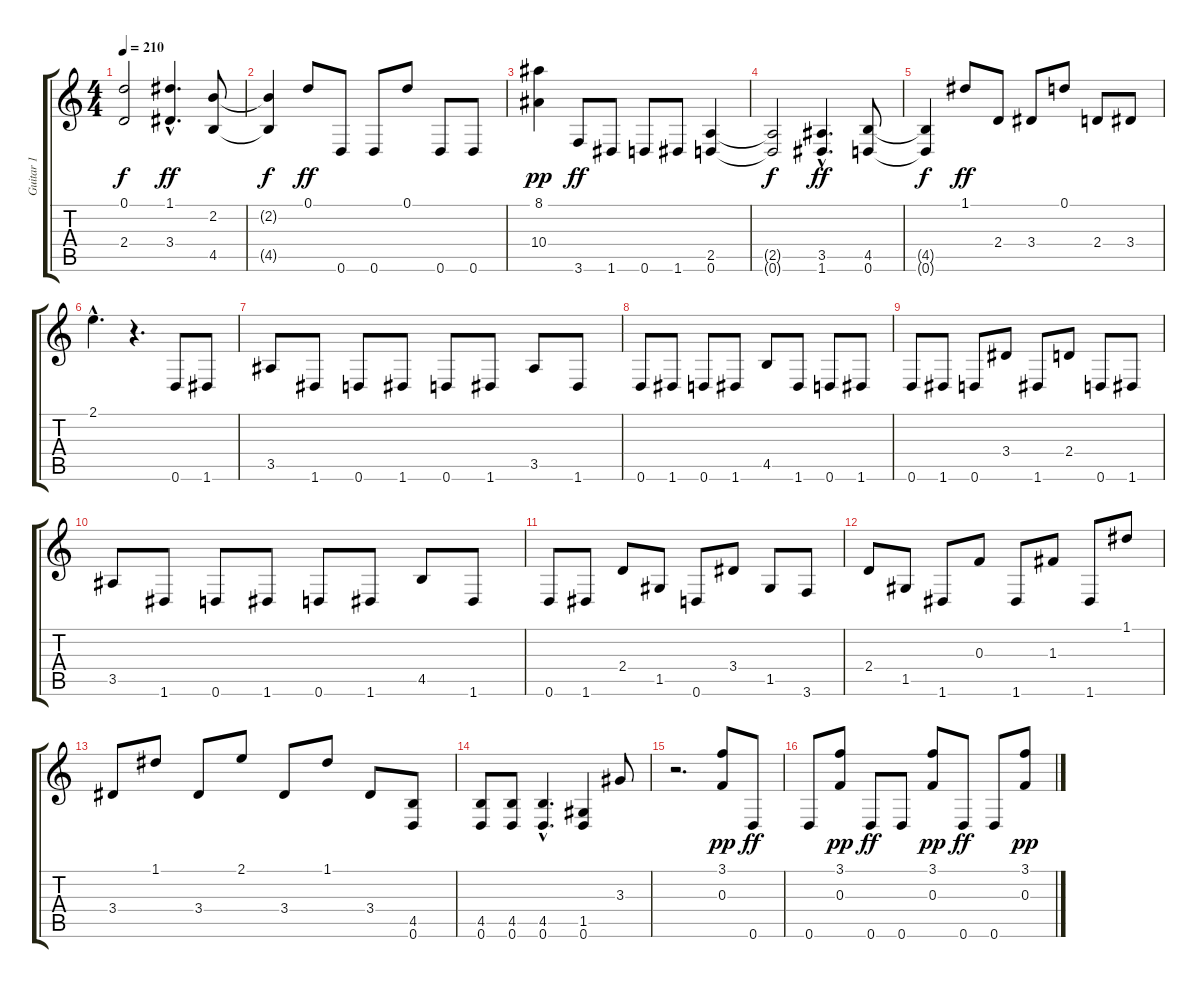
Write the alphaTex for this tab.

\track ("Guitar 1" "Guitar 1") {instrument distortionguitar}
\staff {score tabs}
\tuning (D4 A3 F3 C3 G2 D2) {hide}
\ts (4 4)
\tempo 210
\clef g2
\ks c
(0.1{t} 2.4{t}).2{dy f} (1.1{hac} 3.4{hac}).4{d dy ff} (2.2 4.5).8 |
(2.2{t} 4.5{t}).4{dy f} 0.1.8{dy ff} 0.6.8 0.6.8 0.1.8 0.6.8 0.6.8 |
(8.1 10.4).4{dy pp} 3.6.8{dy ff} 1.6.8 0.6.8 1.6.8 (2.5 0.6).4 |
(2.5{t} 0.6{t}).2{dy f} (3.5{hac} 1.6{hac}).4{d dy ff} (4.5 0.6).8 |
(4.5{t} 0.6{t}).4{dy f} 1.1.8{dy ff} 2.4.8 3.4.8 0.1.8 2.4.8 3.4.8 |
2.1{hac}.4{d} r.4{d} 0.6.8 1.6.8 |
3.5.8 1.6.8 0.6.8 1.6.8 0.6.8 1.6.8 3.5.8 1.6.8 |
0.6.8 1.6.8 0.6.8 1.6.8 4.5.8 1.6.8 0.6.8 1.6.8 |
0.6.8 1.6.8 0.6.8 3.4.8 1.6.8 2.4.8 0.6.8 1.6.8 |
3.5.8 1.6.8 0.6.8 1.6.8 0.6.8 1.6.8 4.5.8 1.6.8 |
0.6.8 1.6.8 2.4.8 1.5.8 0.6.8 3.4.8 1.5.8 3.6.8 |
2.4.8 1.5.8 1.6.8 0.3.8 1.6.8 1.3.8 1.6.8 1.1.8 |
3.4.8 1.1.8 3.4.8 2.1.8 3.4.8 1.1.8 3.4.8 (4.5 0.6).8 |
(4.5 0.6).8 (4.5 0.6).8 (4.5{hac} 0.6{hac}).4{d} (1.5 0.6).4 3.3.8 |
r.2{d} (3.1 0.3).8{dy pp} 0.6.8{dy ff} |
0.6.8 (3.1 0.3).8{dy pp} 0.6.8{dy ff} 0.6.8 (3.1 0.3).8{dy pp} 0.6.8{dy ff} 0.6.8 (3.1 0.3).8{dy pp}
